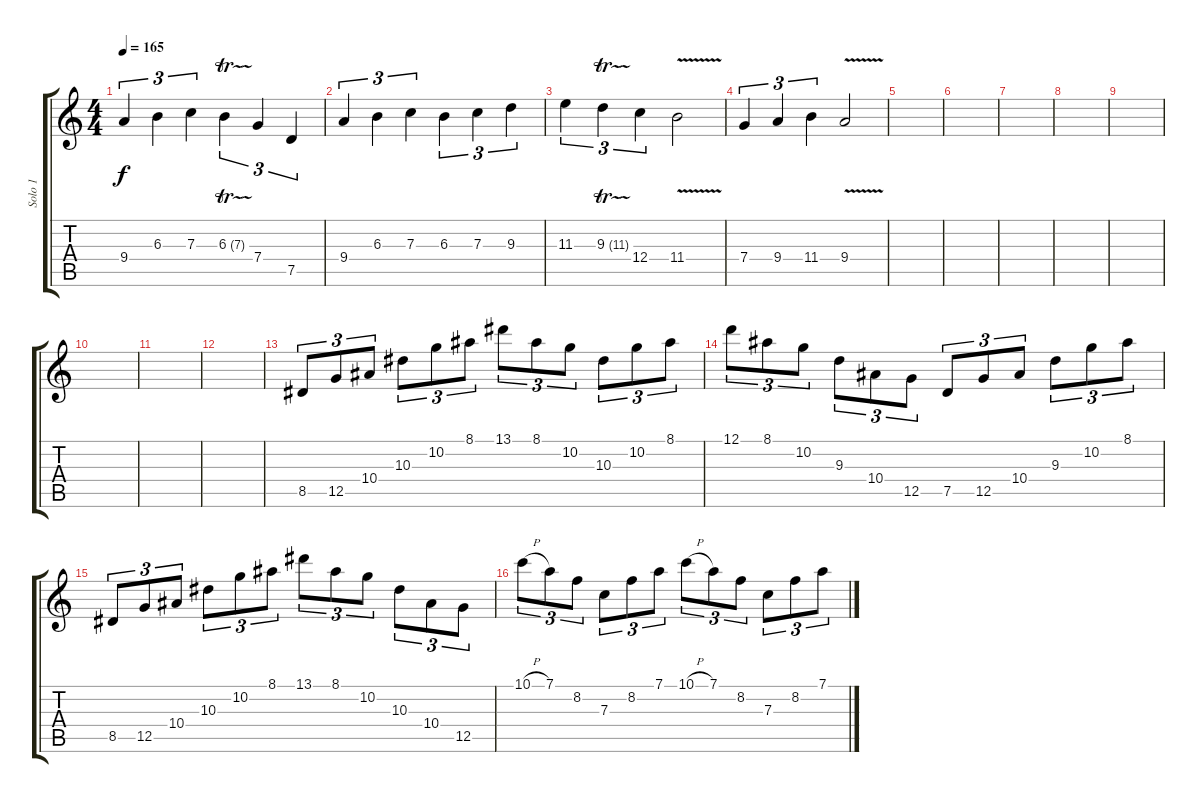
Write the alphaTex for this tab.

\track ("Solo 1" "Solo 1") {instrument distortionguitar}
\staff {score tabs}
\tuning (D4 A3 F3 C3 G2 D2) {hide}
\ts (4 4)
\tempo 165
\clef g2
\ks c
9.4.4{tu (3 2) dy f} 6.3.4{tu (3 2)} 7.3.4{tu (3 2)} 6.3{tr (7 16)}.4{tu (3 2)} 7.4.4{tu (3 2)} 7.5.4{tu (3 2)} |
9.4.4{tu (3 2)} 6.3.4{tu (3 2)} 7.3.4{tu (3 2)} 6.3.4{tu (3 2)} 7.3.4{tu (3 2)} 9.3.4{tu (3 2)} |
11.3.4{tu (3 2)} 9.3{tr (11 16)}.4{tu (3 2)} 12.4.4{tu (3 2)} 11.4{v}.2 |
7.4.4{tu (3 2)} 9.4.4{tu (3 2)} 11.4.4{tu (3 2)} 9.4{v}.2 |
|
|
|
|
|
|
|
|
8.5.8{tu (3 2)} 12.5.8{tu (3 2)} 10.4.8{tu (3 2)} 10.3.8{tu (3 2)} 10.2.8{tu (3 2)} 8.1.8{tu (3 2)} 13.1.8{tu (3 2)} 8.1.8{tu (3 2)} 10.2.8{tu (3 2)} 10.3.8{tu (3 2)} 10.2.8{tu (3 2)} 8.1.8{tu (3 2)} |
12.1.8{tu (3 2)} 8.1.8{tu (3 2)} 10.2.8{tu (3 2)} 9.3.8{tu (3 2)} 10.4.8{tu (3 2)} 12.5.8{tu (3 2)} 7.5.8{tu (3 2)} 12.5.8{tu (3 2)} 10.4.8{tu (3 2)} 9.3.8{tu (3 2)} 10.2.8{tu (3 2)} 8.1.8{tu (3 2)} |
8.5.8{tu (3 2)} 12.5.8{tu (3 2)} 10.4.8{tu (3 2)} 10.3.8{tu (3 2)} 10.2.8{tu (3 2)} 8.1.8{tu (3 2)} 13.1.8{tu (3 2)} 8.1.8{tu (3 2)} 10.2.8{tu (3 2)} 10.3.8{tu (3 2)} 10.4.8{tu (3 2)} 12.5.8{tu (3 2)} |
10.1{h}.8{tu (3 2)} 7.1.8{tu (3 2)} 8.2.8{tu (3 2)} 7.3.8{tu (3 2)} 8.2.8{tu (3 2)} 7.1.8{tu (3 2)} 10.1{h}.8{tu (3 2)} 7.1.8{tu (3 2)} 8.2.8{tu (3 2)} 7.3.8{tu (3 2)} 8.2.8{tu (3 2)} 7.1.8{tu (3 2)}
